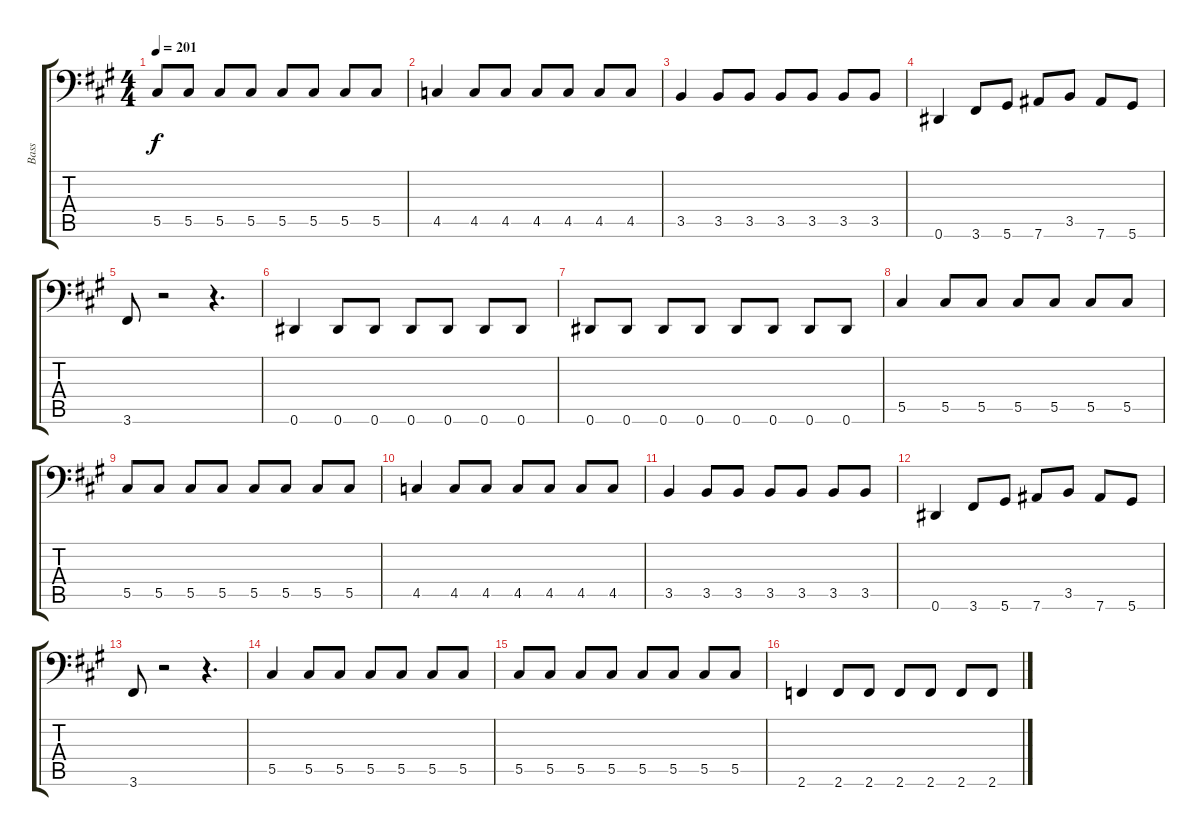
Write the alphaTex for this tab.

\track ("Bass" "Bass") {instrument electricbasspick}
\staff {score tabs}
\tuning (Eb3 Bb2 Gb2 Db2 Ab1 Eb1) {hide}
\ts (4 4)
\tempo 201
\clef f4
\ks a
5.5.8{dy f} 5.5.8 5.5.8 5.5.8 5.5.8 5.5.8 5.5.8 5.5.8 |
4.5.4 4.5.8 4.5.8 4.5.8 4.5.8 4.5.8 4.5.8 |
3.5.4 3.5.8 3.5.8 3.5.8 3.5.8 3.5.8 3.5.8 |
0.6.4 3.6.8 5.6.8 7.6.8 3.5.8 7.6.8 5.6.8 |
3.6.8 r.2 r.4{d} |
0.6.4 0.6.8 0.6.8 0.6.8 0.6.8 0.6.8 0.6.8 |
0.6.8 0.6.8 0.6.8 0.6.8 0.6.8 0.6.8 0.6.8 0.6.8 |
5.5.4 5.5.8 5.5.8 5.5.8 5.5.8 5.5.8 5.5.8 |
5.5.8 5.5.8 5.5.8 5.5.8 5.5.8 5.5.8 5.5.8 5.5.8 |
4.5.4 4.5.8 4.5.8 4.5.8 4.5.8 4.5.8 4.5.8 |
3.5.4 3.5.8 3.5.8 3.5.8 3.5.8 3.5.8 3.5.8 |
0.6.4 3.6.8 5.6.8 7.6.8 3.5.8 7.6.8 5.6.8 |
3.6.8 r.2 r.4{d} |
5.5.4 5.5.8 5.5.8 5.5.8 5.5.8 5.5.8 5.5.8 |
5.5.8 5.5.8 5.5.8 5.5.8 5.5.8 5.5.8 5.5.8 5.5.8 |
2.6.4 2.6.8 2.6.8 2.6.8 2.6.8 2.6.8 2.6.8
